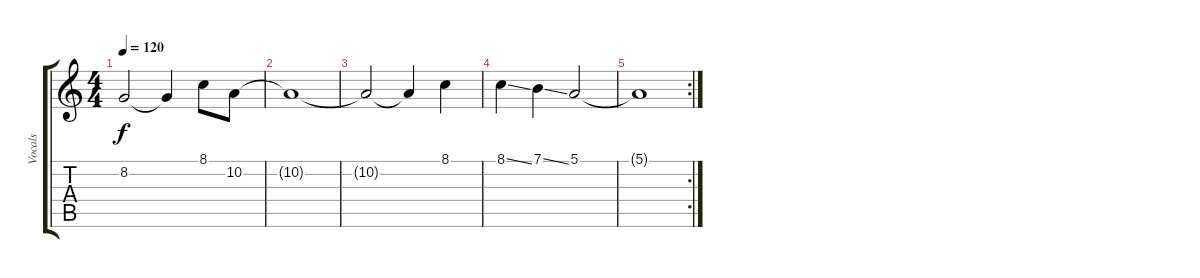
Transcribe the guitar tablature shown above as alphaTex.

\track ("Vocals" "Vocals") {instrument trumpet}
\staff {score tabs}
\tuning (E4 B3 G3 D3 A2 E2) {hide}
\ts (4 4)
\tempo 120
\clef g2
\ks c
8.2{t}.2{dy f} 8.2{t}.4 8.1.8 10.2.8 |
10.2{t}.1 |
10.2{t}.2 10.2{t}.4 8.1.4 |
8.1{ss}.4 7.1{ss}.4 5.1.2 |
\rc 2
5.1{t}.1
